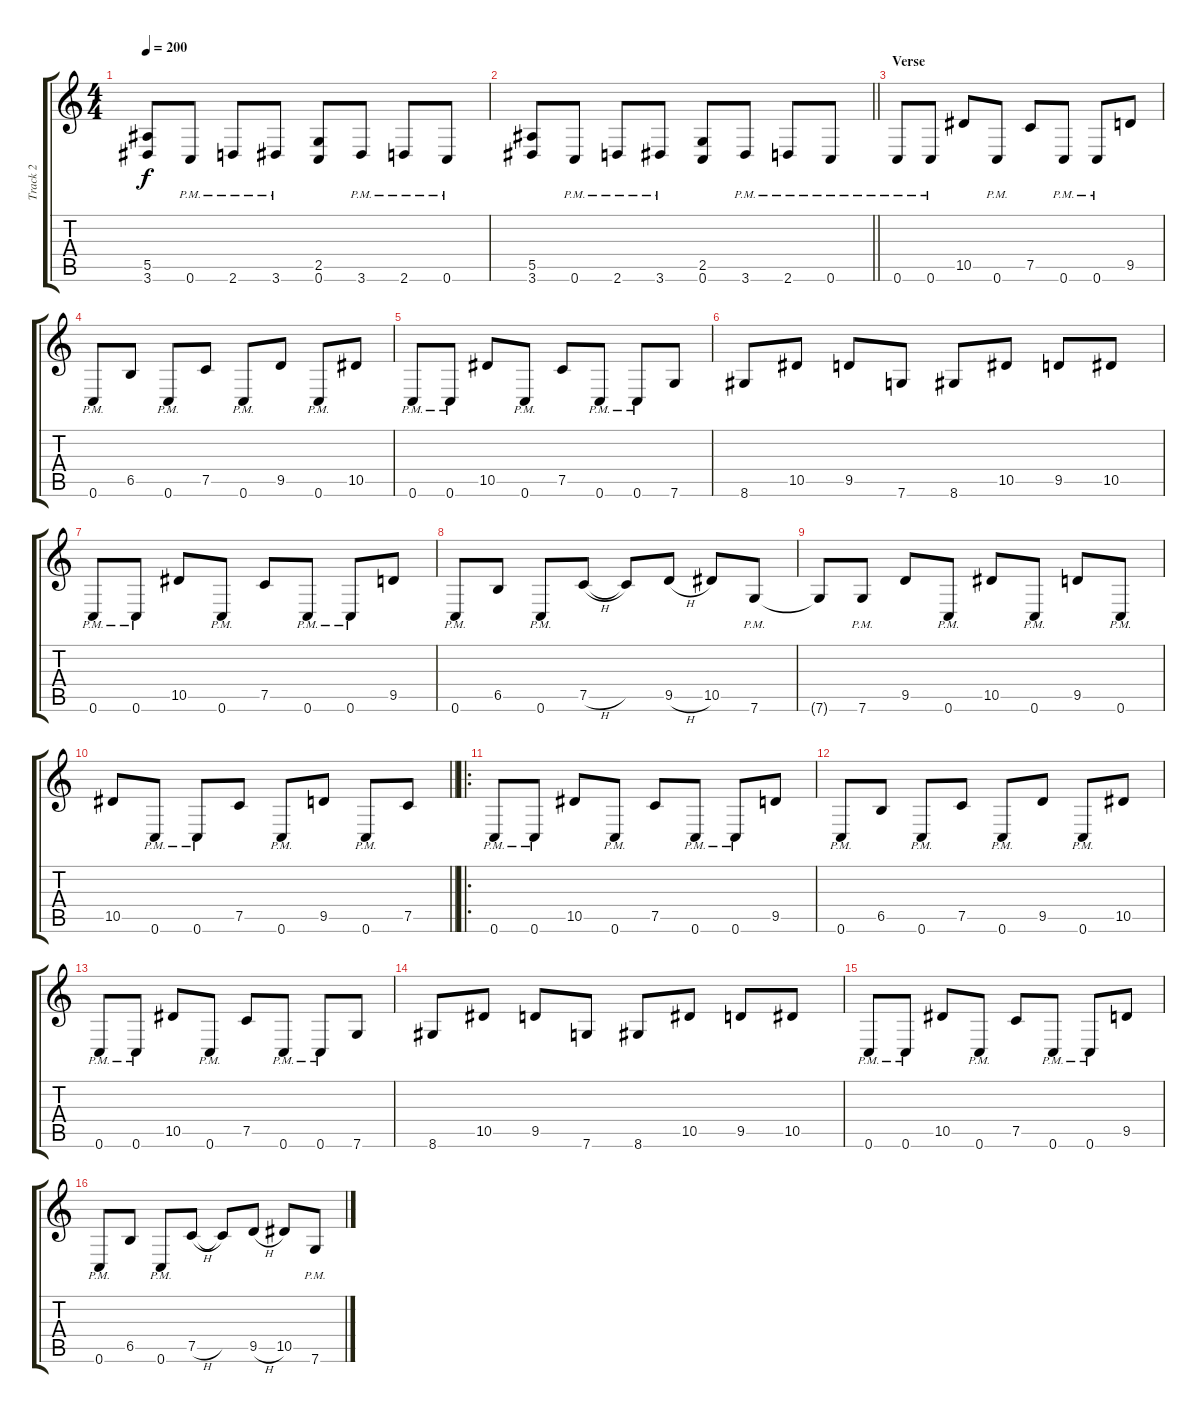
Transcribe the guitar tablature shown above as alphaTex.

\track ("Track 2" "Track 2") {instrument overdrivenguitar}
\staff {score tabs}
\tuning (C4 G3 Eb3 Bb2 F2 C2) {hide}
\ts (4 4)
\tempo 200
\clef g2
\ks c
(5.5 3.6).8{dy f} 0.6{pm}.8 2.6{pm}.8 3.6{pm}.8 (2.5 0.6).8 3.6{pm}.8 2.6{pm}.8 0.6{pm}.8 |
\barLineRight lightlight
(5.5 3.6).8 0.6{pm}.8 2.6{pm}.8 3.6{pm}.8 (2.5 0.6).8 3.6{pm}.8 2.6{pm}.8 0.6{pm}.8 |
\section ("" "Verse")
0.6{pm}.8 0.6{pm}.8 10.5.8 0.6{pm}.8 7.5.8 0.6{pm}.8 0.6{pm}.8 9.5.8 |
0.6{pm}.8 6.5.8 0.6{pm}.8 7.5.8 0.6{pm}.8 9.5.8 0.6{pm}.8 10.5.8 |
0.6{pm}.8 0.6{pm}.8 10.5.8 0.6{pm}.8 7.5.8 0.6{pm}.8 0.6{pm}.8 7.6.8 |
8.6.8 10.5.8 9.5.8 7.6.8 8.6.8 10.5.8 9.5.8 10.5.8 |
0.6{pm}.8 0.6{pm}.8 10.5.8 0.6{pm}.8 7.5.8 0.6{pm}.8 0.6{pm}.8 9.5.8 |
0.6{pm}.8 6.5.8 0.6{pm}.8 7.5{h}.8 7.5{t}.8 9.5{h}.8 10.5.8 7.6{pm}.8 |
7.6{t}.8 7.6{pm}.8 9.5.8 0.6{pm}.8 10.5.8 0.6{pm}.8 9.5.8 0.6{pm}.8 |
\barLineRight lightlight
10.5.8 0.6{pm}.8 0.6{pm}.8 7.5.8 0.6{pm}.8 9.5.8 0.6{pm}.8 7.5.8 |
\ro
0.6{pm}.8 0.6{pm}.8 10.5.8 0.6{pm}.8 7.5.8 0.6{pm}.8 0.6{pm}.8 9.5.8 |
0.6{pm}.8 6.5.8 0.6{pm}.8 7.5.8 0.6{pm}.8 9.5.8 0.6{pm}.8 10.5.8 |
0.6{pm}.8 0.6{pm}.8 10.5.8 0.6{pm}.8 7.5.8 0.6{pm}.8 0.6{pm}.8 7.6.8 |
8.6.8 10.5.8 9.5.8 7.6.8 8.6.8 10.5.8 9.5.8 10.5.8 |
0.6{pm}.8 0.6{pm}.8 10.5.8 0.6{pm}.8 7.5.8 0.6{pm}.8 0.6{pm}.8 9.5.8 |
0.6{pm}.8 6.5.8 0.6{pm}.8 7.5{h}.8 7.5{t}.8 9.5{h}.8 10.5.8 7.6{pm}.8
